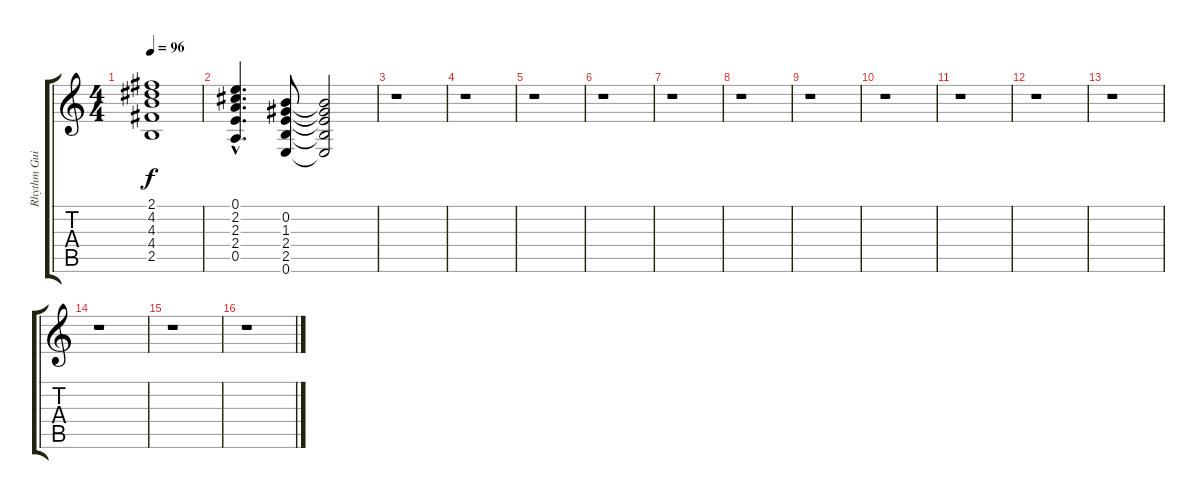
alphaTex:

\track ("Rhythm Guitar" "Rhythm Gui") {instrument electricguitarclean}
\staff {score tabs}
\tuning (E4 B3 G3 D3 A2 E2) {hide}
\ts (4 4)
\tempo 96
\clef g2
\ks c
(2.1 4.2 4.3 4.4 2.5).1{dy f volume 10} |
(0.1{hac} 2.2{hac} 2.3{hac} 2.4{hac} 0.5{hac}).4{d} (0.2 1.3 2.4 2.5 0.6).8 (0.2{t} 1.3{t} 2.4{t} 2.5{t} 0.6{t}).2 |
r.1{volume 14} |
r.1 |
r.1 |
r.1 |
r.1 |
r.1 |
r.1 |
r.1 |
r.1 |
r.1 |
r.1 |
r.1 |
r.1 |
r.1
